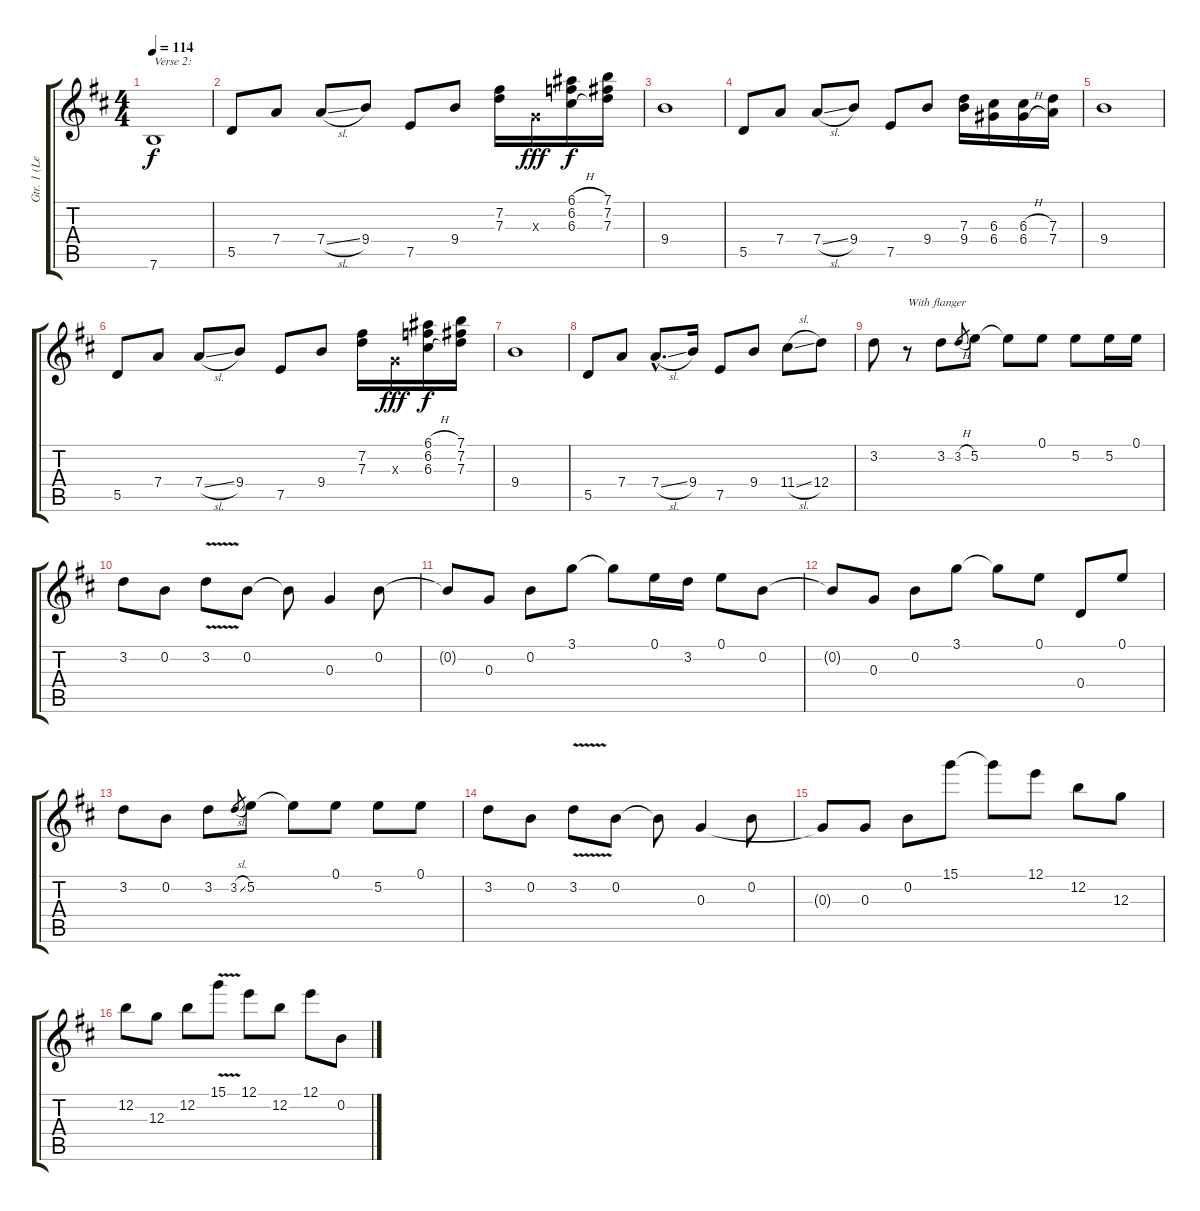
\track ("Gtr. 1 (Left Channel)" "Gtr. 1 (Le") {instrument overdrivenguitar}
\staff {score tabs}
\tuning (E4 B3 G3 D3 A2 E2) {hide}
\ts (4 4)
\tempo 114
\clef g2
\ks bminor
7.6.1{txt "Verse 2: " dy f} |
5.5.8 7.4.8 7.4{sl}.8 9.4.8 7.5.8 9.4.8 (7.2 7.3).16 0.3{x}.16{dy fff} (6.1{h} 6.2{h} 6.3{h}).16{dy f} (7.1 7.2 7.3).16 |
9.4.1 |
5.5.8 7.4.8 7.4{sl}.8 9.4.8 7.5.8 9.4.8 (7.3 9.4).16 (6.3 6.4).16 (6.3{h} 6.4{h}).16 (7.3 7.4).16 |
9.4.1 |
5.5.8 7.4.8 7.4{sl}.8 9.4.8 7.5.8 9.4.8 (7.2 7.3).16 0.3{x}.16{dy fff} (6.1{h} 6.2{h} 6.3{h}).16{dy f} (7.1 7.2 7.3).16 |
9.4.1 |
5.5.8 7.4.8 7.4{sl hac}.8{d} 9.4.16 7.5.8 9.4.8 11.4{sl}.8 12.4.8 |
3.2.8 r.8{txt "With flanger"} 3.2.8 3.2{h}.8{gr} 5.2.8 5.2{t}.8 0.1.8 5.2.8 5.2.16 0.1.16 |
3.2.8 0.2.8 3.2{v}.8 0.2.8 0.2{t}.8 0.3.4 0.2.8 |
0.2{t}.8 0.3.8 0.2.8 3.1.8 3.1{t}.8 0.1.16 3.2.16 0.1.8 0.2.8 |
0.2{t}.8 0.3.8 0.2.8 3.1.8 3.1{t}.8 0.1.8 0.4.8 0.1.8 |
3.2.8 0.2.8 3.2.8 3.2{sl}.8{gr} 5.2.8 5.2{t}.8 0.1.8 5.2.8 0.1.8 |
3.2.8 0.2.8 3.2{v}.8 0.2.8 0.2{t}.8 0.3.4 0.2.8 |
0.3{t}.8 0.3.8 0.2.8 15.1.8 15.1{t}.8 12.1.8 12.2.8 12.3.8 |
12.2.8 12.3.8 12.2.8 15.1{v}.8 12.1.8 12.2.8 12.1.8 0.2.8
